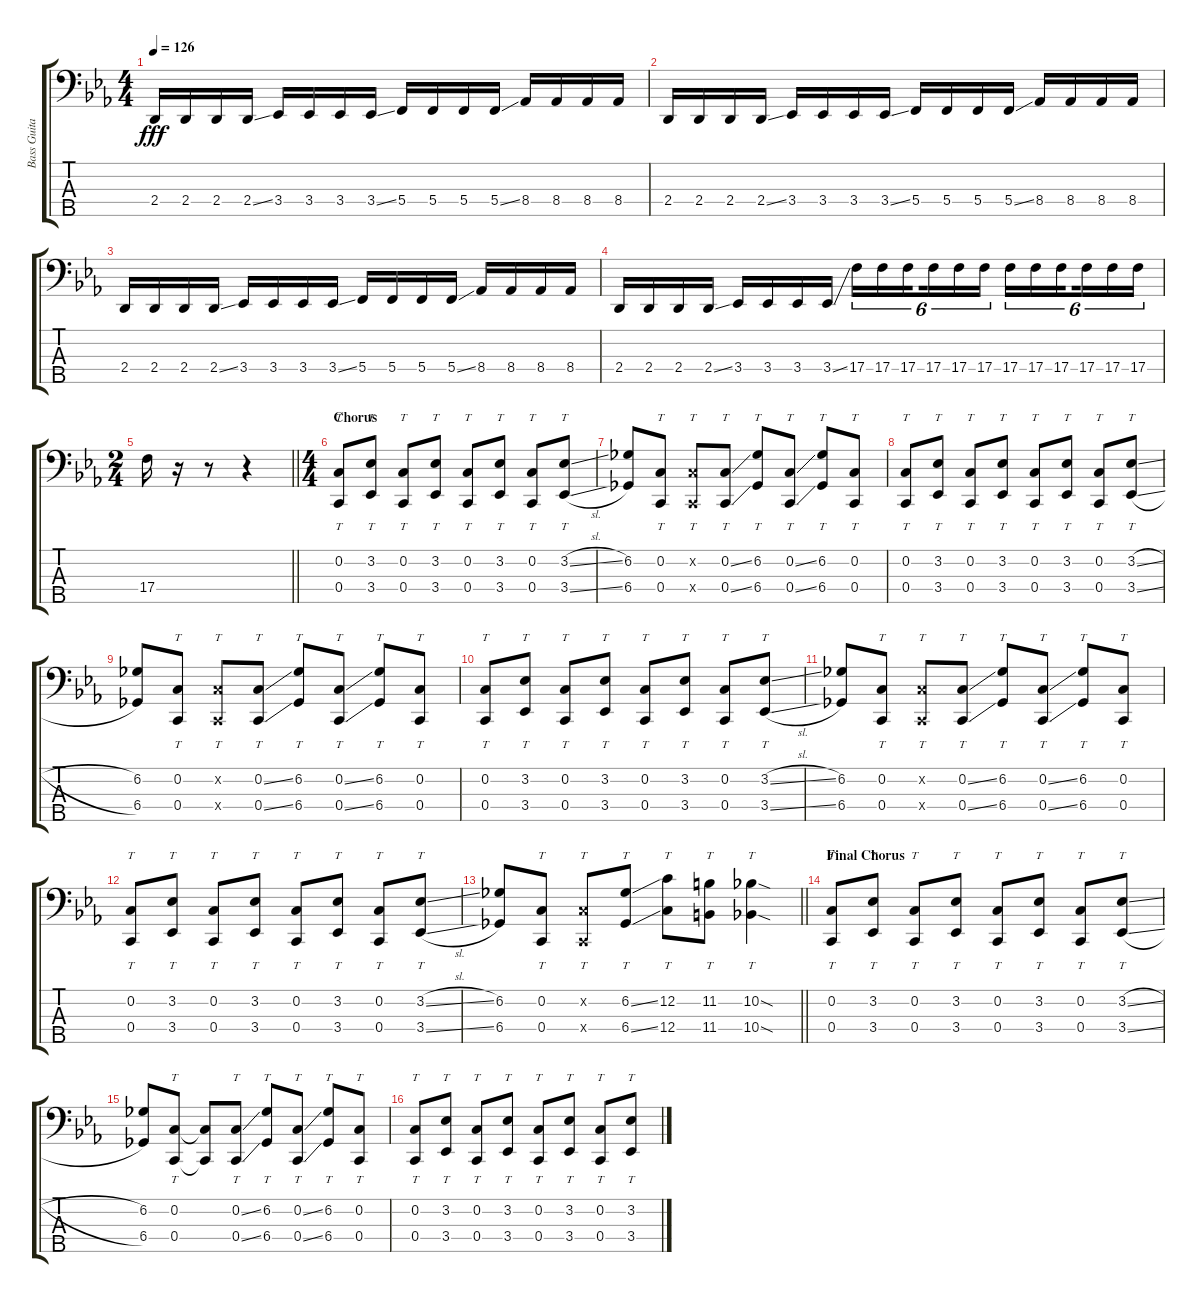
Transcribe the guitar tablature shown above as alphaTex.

\track ("Bass Guitar" "Bass Guita") {instrument electricbassfinger}
\staff {score tabs}
\tuning (F2 C2 G1 C1 G0) {hide}
\ts (4 4)
\tempo 126
\clef f4
\ks cminor
2.4.16{dy fff} 2.4.16 2.4.16 2.4{ss}.16 3.4.16 3.4.16 3.4.16 3.4{ss}.16 5.4.16 5.4.16 5.4.16 5.4{ss}.16 8.4.16 8.4.16 8.4.16 8.4.16 |
2.4.16 2.4.16 2.4.16 2.4{ss}.16 3.4.16 3.4.16 3.4.16 3.4{ss}.16 5.4.16 5.4.16 5.4.16 5.4{ss}.16 8.4.16 8.4.16 8.4.16 8.4.16 |
2.4.16 2.4.16 2.4.16 2.4{ss}.16 3.4.16 3.4.16 3.4.16 3.4{ss}.16 5.4.16 5.4.16 5.4.16 5.4{ss}.16 8.4.16 8.4.16 8.4.16 8.4.16 |
2.4.16 2.4.16 2.4.16 2.4{ss}.16 3.4.16 3.4.16 3.4.16 3.4{ss}.16 17.4.16{tu (6 4)} 17.4.16{tu (6 4)} 17.4.16{tu (6 4) beam splitsecondary} 17.4.16{tu (6 4)} 17.4.16{tu (6 4)} 17.4.16{tu (6 4)} 17.4.16{tu (6 4)} 17.4.16{tu (6 4)} 17.4.16{tu (6 4) beam splitsecondary} 17.4.16{tu (6 4)} 17.4.16{tu (6 4)} 17.4.16{tu (6 4)} |
\ts (2 4)
\barLineRight lightlight
17.4.16 r.16 r.8 r.4 |
\ts (4 4)
\section ("" "Chorus")
(0.2 0.4).8{tt} (3.2 3.4).8{tt} (0.2 0.4).8{tt} (3.2 3.4).8{tt} (0.2 0.4).8{tt} (3.2 3.4).8{tt} (0.2 0.4).8{tt} (3.2{sl} 3.4{sl}).8{tt} |
(6.2 6.4).8 (0.2 0.4).8{tt} (0.2{x} 0.4{x}).8{tt} (0.2{ss} 0.4{ss}).8{tt} (6.2 6.4).8{tt} (0.2{ss} 0.4{ss}).8{tt} (6.2 6.4).8{tt} (0.2 0.4).8{tt} |
(0.2 0.4).8{tt} (3.2 3.4).8{tt} (0.2 0.4).8{tt} (3.2 3.4).8{tt} (0.2 0.4).8{tt} (3.2 3.4).8{tt} (0.2 0.4).8{tt} (3.2{sl} 3.4{sl}).8{tt} |
(6.2 6.4).8 (0.2 0.4).8{tt} (0.2{x} 0.4{x}).8{tt} (0.2{ss} 0.4{ss}).8{tt} (6.2 6.4).8{tt} (0.2{ss} 0.4{ss}).8{tt} (6.2 6.4).8{tt} (0.2 0.4).8{tt} |
(0.2 0.4).8{tt} (3.2 3.4).8{tt} (0.2 0.4).8{tt} (3.2 3.4).8{tt} (0.2 0.4).8{tt} (3.2 3.4).8{tt} (0.2 0.4).8{tt} (3.2{sl} 3.4{sl}).8{tt} |
(6.2 6.4).8 (0.2 0.4).8{tt} (0.2{x} 0.4{x}).8{tt} (0.2{ss} 0.4{ss}).8{tt} (6.2 6.4).8{tt} (0.2{ss} 0.4{ss}).8{tt} (6.2 6.4).8{tt} (0.2 0.4).8{tt} |
(0.2 0.4).8{tt} (3.2 3.4).8{tt} (0.2 0.4).8{tt} (3.2 3.4).8{tt} (0.2 0.4).8{tt} (3.2 3.4).8{tt} (0.2 0.4).8{tt} (3.2{sl} 3.4{sl}).8{tt} |
\barLineRight lightlight
(6.2 6.4).8 (0.2 0.4).8{tt} (0.2{x} 0.4{x}).8{tt} (6.2{ss} 6.4{ss}).8{tt} (12.2 12.4).8{tt} (11.2 11.4).8{tt} (10.2{sod} 10.4{sod}).4{tt} |
\section ("" "Final Chorus")
(0.2 0.4).8{tt} (3.2 3.4).8{tt} (0.2 0.4).8{tt} (3.2 3.4).8{tt} (0.2 0.4).8{tt} (3.2 3.4).8{tt} (0.2 0.4).8{tt} (3.2{sl} 3.4{sl}).8{tt} |
(6.2 6.4).8 (0.2 0.4).8{tt} (0.2{t} 0.4{t}).8 (0.2{ss} 0.4{ss}).8{tt} (6.2 6.4).8{tt} (0.2{ss} 0.4{ss}).8{tt} (6.2 6.4).8{tt} (0.2 0.4).8{tt} |
(0.2 0.4).8{tt} (3.2 3.4).8{tt} (0.2 0.4).8{tt} (3.2 3.4).8{tt} (0.2 0.4).8{tt} (3.2 3.4).8{tt} (0.2 0.4).8{tt} (3.2{sl} 3.4{sl}).8{tt}
